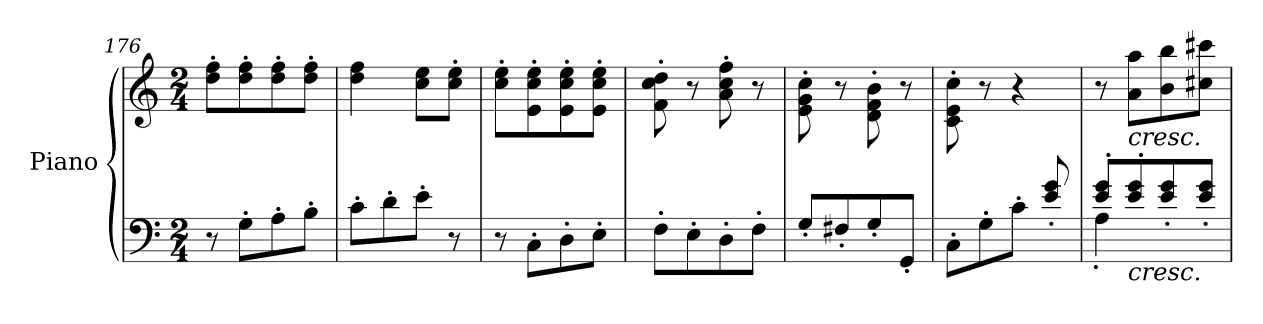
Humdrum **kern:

**kern	**kern
*part1	*part1
*staff2	*staff1
*I"Piano	*
*I'Pno.	*
*clefF4	*clefG2
*k[]	*k[]
*M2/4	*M2/4
=176	=176
8r	8dd\' 8ff\'L
8G'\L	8dd\' 8ff\'
8A'\	8dd\' 8ff\'
8B'\J	8dd\' 8ff\'J
=177	=177
8c'\L	4dd\ 4ff\
8d'\	.
8e'\J	8cc\ 8ee\L
8r	8cc\' 8ee\'J
=178	=178
8r	8cc\' 8ee\'L
8C'\L	8e\' 8cc\' 8ee\'
8D'\	8e\' 8cc\' 8ee\'
8E'\J	8e\' 8cc\' 8ee\'J
=179	=179
8F'\L	8f\' 8cc\' 8dd\'
8E'\	8r
8D'\	8a\' 8cc\' 8ff\'
8F'\J	8r
=180	=180
8G'/L	8e\' 8g\' 8cc\'
8F#X'/	8r
8G'/	8d\' 8f\' 8b\'
8GG'/J	8r
=181	=181
8C'\L	8c\' 8e\' 8cc\'
8G'\	8r
8c'\J	4r
8e/' 8g/'	.
!!LO:LB:g=z
=182	=182
*^	*
8e/' 8g/'L	4A'\	8r
!	!	!LO:TX:b:i:t=cresc.
!LO:TX:b:i:t=cresc.	!	!
8e/' 8g/'	.	8a\ 8aa\L
8e/' 8g/'	4ryy	8b\ 8bb\
8e/' 8g/'J	.	8cc#X\ 8ccc#X\J
*v	*v	*
=	=
*-	*-
